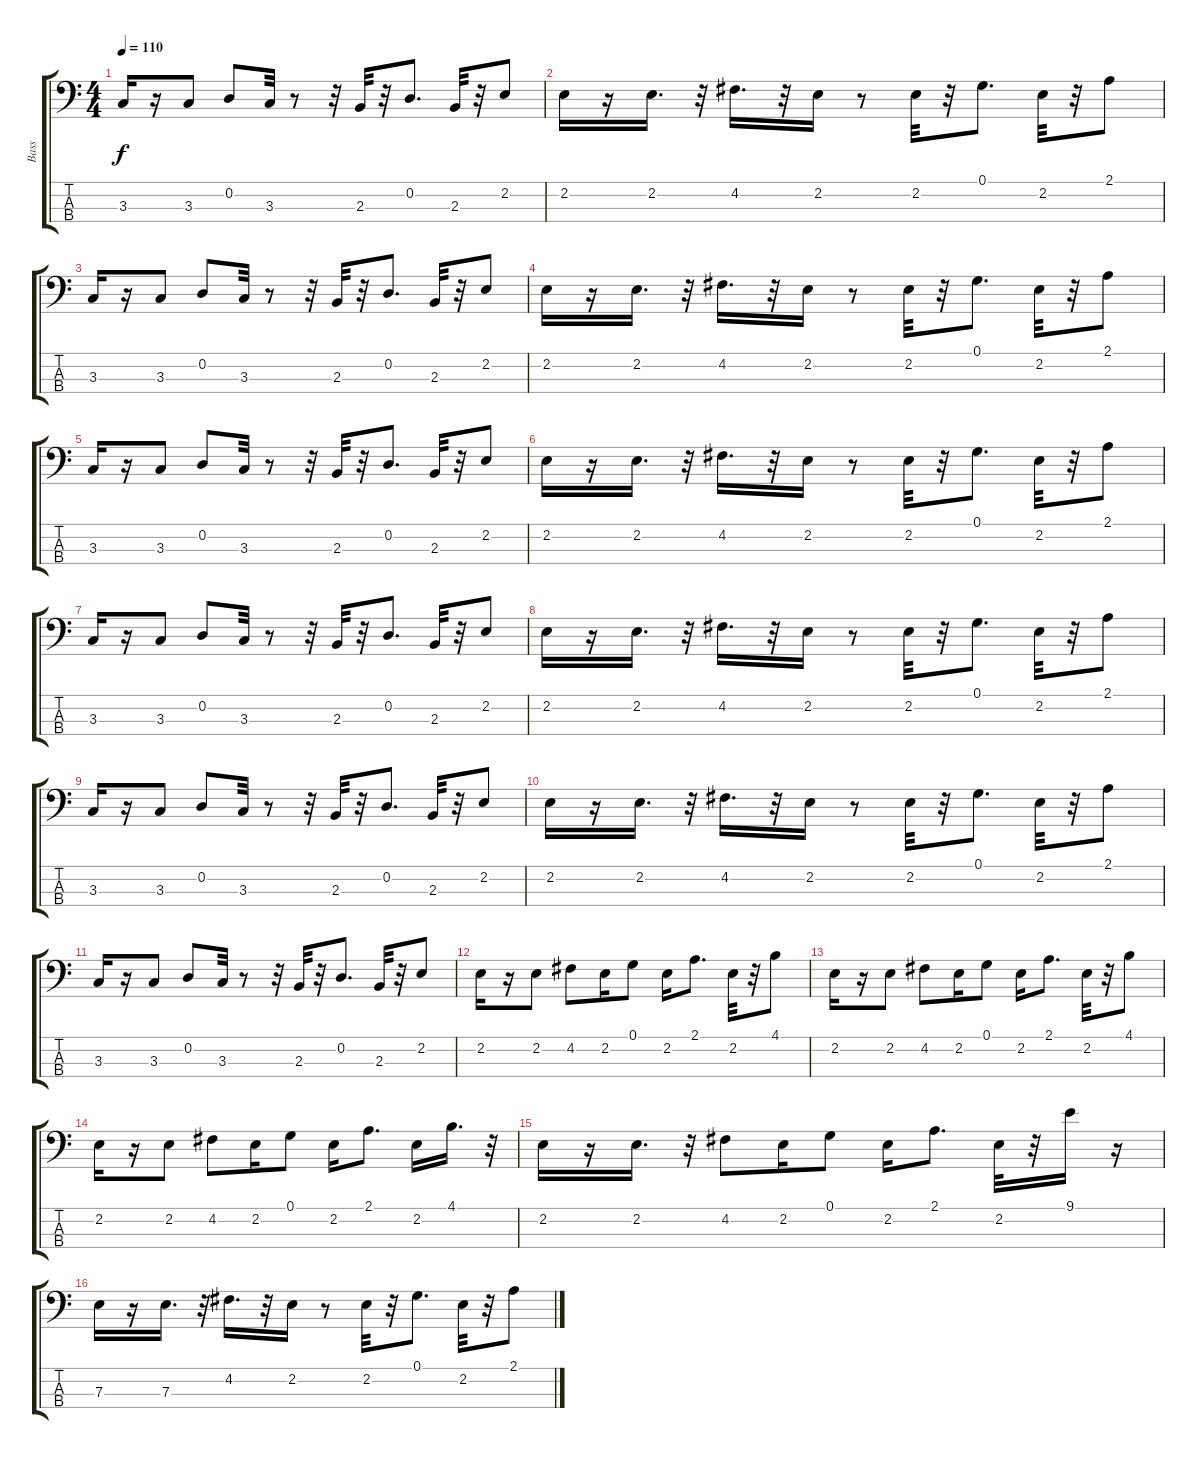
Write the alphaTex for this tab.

\track ("Bass" "Bass") {instrument fretlessbass}
\staff {score tabs}
\tuning (G2 D2 A1 E1) {hide}
\ts (4 4)
\tempo 110
\clef f4
\ks c
3.3.16{dy f} r.16 3.3.8 0.2.8 3.3.32 r.8 r.32 2.3.32 r.32 0.2.8{d} 2.3.32 r.32 2.2.8 |
2.2.16 r.16 2.2.16{d} r.32 4.2.16{d} r.32 2.2.16 r.8 2.2.32 r.32 0.1.8{d} 2.2.32 r.32 2.1.8 |
3.3.16 r.16 3.3.8 0.2.8 3.3.32 r.8 r.32 2.3.32 r.32 0.2.8{d} 2.3.32 r.32 2.2.8 |
2.2.16 r.16 2.2.16{d} r.32 4.2.16{d} r.32 2.2.16 r.8 2.2.32 r.32 0.1.8{d} 2.2.32 r.32 2.1.8 |
3.3.16 r.16 3.3.8 0.2.8 3.3.32 r.8 r.32 2.3.32 r.32 0.2.8{d} 2.3.32 r.32 2.2.8 |
2.2.16 r.16 2.2.16{d} r.32 4.2.16{d} r.32 2.2.16 r.8 2.2.32 r.32 0.1.8{d} 2.2.32 r.32 2.1.8 |
3.3.16 r.16 3.3.8 0.2.8 3.3.32 r.8 r.32 2.3.32 r.32 0.2.8{d} 2.3.32 r.32 2.2.8 |
2.2.16 r.16 2.2.16{d} r.32 4.2.16{d} r.32 2.2.16 r.8 2.2.32 r.32 0.1.8{d} 2.2.32 r.32 2.1.8 |
3.3.16 r.16 3.3.8 0.2.8 3.3.32 r.8 r.32 2.3.32 r.32 0.2.8{d} 2.3.32 r.32 2.2.8 |
2.2.16 r.16 2.2.16{d} r.32 4.2.16{d} r.32 2.2.16 r.8 2.2.32 r.32 0.1.8{d} 2.2.32 r.32 2.1.8 |
3.3.16 r.16 3.3.8 0.2.8 3.3.32 r.8 r.32 2.3.32 r.32 0.2.8{d} 2.3.32 r.32 2.2.8 |
2.2.16 r.16 2.2.8 4.2.8 2.2.16 0.1.8 2.2.16 2.1.8{d} 2.2.32 r.32 4.1.8 |
2.2.16 r.16 2.2.8 4.2.8 2.2.16 0.1.8 2.2.16 2.1.8{d} 2.2.32 r.32 4.1.8 |
2.2.16 r.16 2.2.8 4.2.8 2.2.16 0.1.8 2.2.16 2.1.8{d} 2.2.16 4.1.16{d} r.32 |
2.2.16 r.16 2.2.16{d} r.32 4.2.8 2.2.16 0.1.8 2.2.16 2.1.8{d} 2.2.32 r.32 9.1.16 r.16 |
7.3.16 r.16 7.3.16{d} r.32 4.2.16{d} r.32 2.2.16 r.8 2.2.32 r.32 0.1.8{d} 2.2.32 r.32 2.1.8
